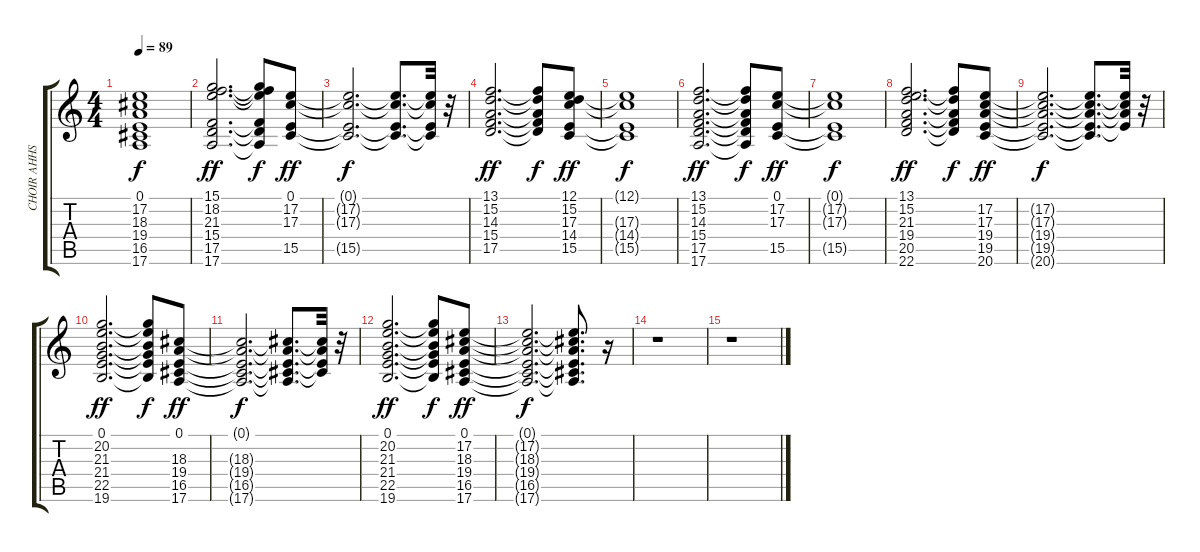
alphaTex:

\track ("CHOIR AHHS" "CHOIR AHHS") {instrument choiraahs}
\staff {score tabs}
\tuning (E4 B3 G3 D3 A2 E2) {hide}
\ts (4 4)
\tempo 89
\clef g2
\ks c
(0.1{t} 17.2{t} 18.3{t} 19.4{t} 16.5{t} 17.6{t}).1{dy f} |
(15.1 18.2 21.3 15.4 17.5 17.6).2{d dy ff volume 15} (15.1{t} 18.2{t} 21.3{t} 15.4{t} 17.5{t} 17.6{t}).8{dy f} (0.1 17.2 17.3 15.5).8{dy ff volume 14} |
(0.1{t} 17.2{t} 17.3{t} 15.5{t}).2{d dy f} (0.1{t} 17.2{t} 17.3{t} 15.5{t}).8{d} (0.1{t} 17.2{t} 17.3{t} 15.5{t}).32 r.32 |
(13.1 15.2 14.3 15.4 17.5).2{d dy ff volume 12} (13.1{t} 15.2{t} 14.3{t} 15.4{t} 17.5{t}).8{dy f} (12.1 15.2 17.3 14.4 15.5).8{dy ff volume 12} |
(12.1{t} 17.3{t} 14.4{t} 15.5{t}).1{dy f} |
(13.1 15.2 14.3 15.4 17.5 17.6).2{d dy ff volume 10} (13.1{t} 15.2{t} 14.3{t} 15.4{t} 17.5{t} 17.6{t}).8{dy f} (0.1 17.2 17.3 15.5).8{dy ff volume 9} |
(0.1{t} 17.2{t} 17.3{t} 15.5{t}).1{dy f} |
(13.1 15.2 21.3 19.4 20.5 22.6).2{d dy ff volume 8} (13.1{t} 15.2{t} 19.4{t} 20.5{t} 22.6{t}).8{dy f} (17.2 17.3 19.4 19.5 20.6).8{dy ff volume 7} |
(17.2{t} 17.3{t} 19.4{t} 19.5{t} 20.6{t}).2{d dy f} (17.2{t} 17.3{t} 19.4{t} 19.5{t} 20.6{t}).8{d} (17.2{t} 17.3{t} 19.4{t} 19.5{t}).32 r.32 |
(0.1 20.2 21.3 21.4 22.5 19.6).2{d dy ff volume 6} (0.1{t} 20.2{t} 21.3{t} 21.4{t} 22.5{t} 19.6{t}).8{dy f} (0.1 18.3 19.4 16.5 17.6).8{dy ff volume 5} |
(0.1{t} 18.3{t} 19.4{t} 16.5{t} 17.6{t}).2{d dy f} (0.1{t} 18.3{t} 19.4{t} 16.5{t} 17.6{t}).8{d} (0.1{t} 18.3{t} 19.4{t} 16.5{t}).32 r.32 |
(0.1 20.2 21.3 21.4 22.5 19.6).2{d dy ff volume 4} (0.1{t} 20.2{t} 21.3{t} 21.4{t} 22.5{t} 19.6{t}).8{dy f} (0.1 17.2 18.3 19.4 16.5 17.6).8{dy ff volume 2} |
(0.1{t} 17.2{t} 18.3{t} 19.4{t} 16.5{t} 17.6{t}).2{d dy f} (0.1{t} 17.2{t} 18.3{t} 19.4{t} 16.5{t} 17.6{t}).8{d} r.16 |
r.1 |
r.1
